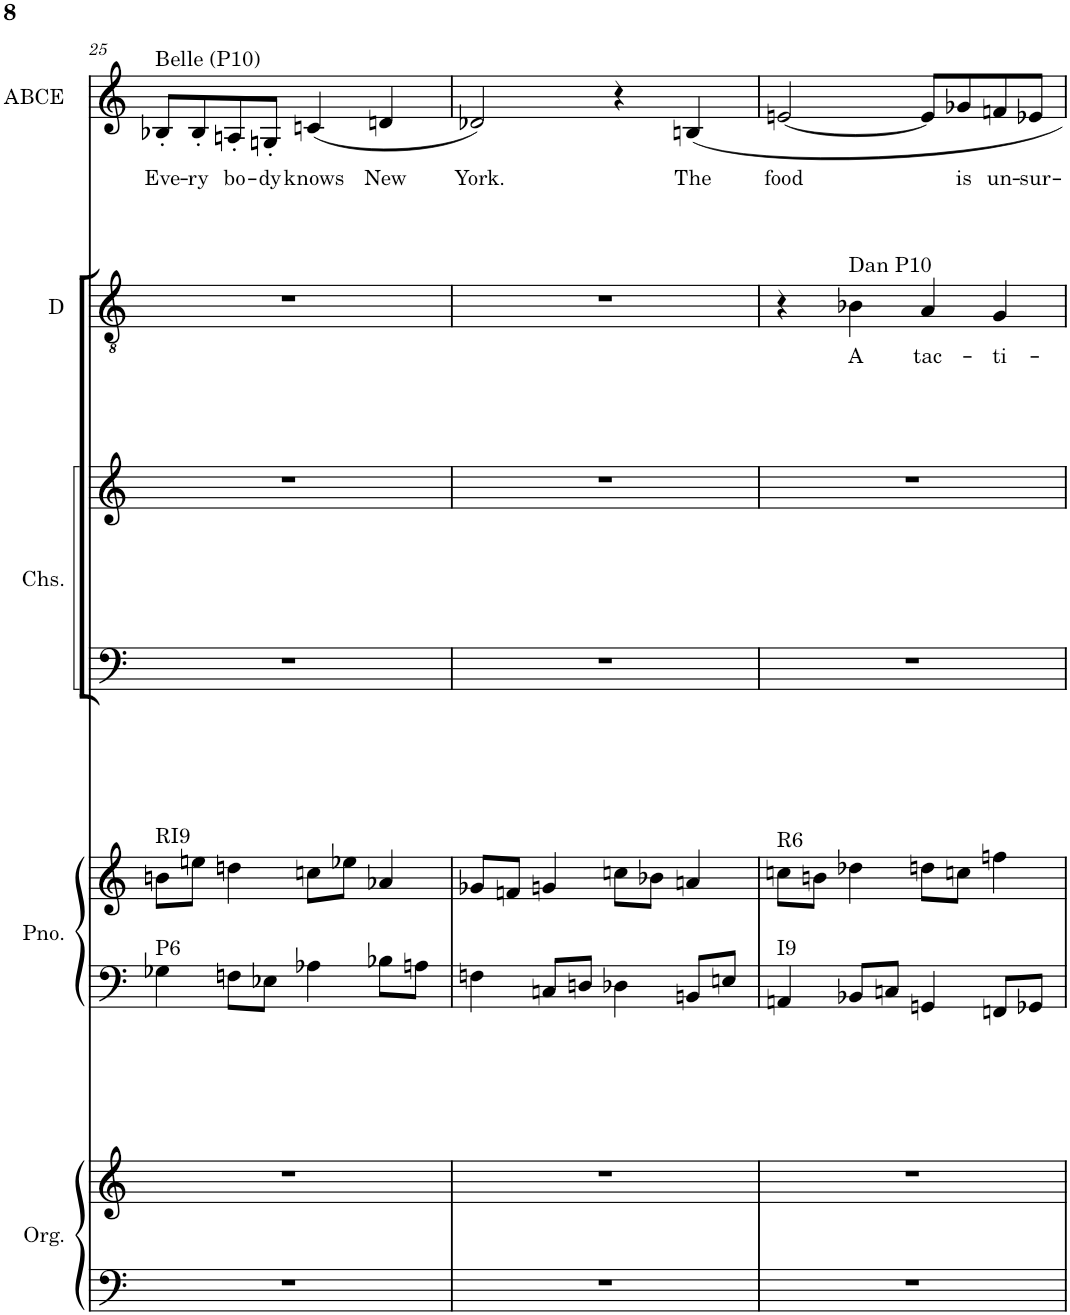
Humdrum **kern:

**kern	**kern	**kern	**kern	**kern	**kern	**kern	**text	**kern	**text
*part5	*part5	*part4	*part4	*part3	*part3	*part2	*part2	*part1	*part1
*staff8	*staff7	*staff6	*staff5	*staff4	*staff3	*staff2	*staff2	*staff1	*staff1
*I"Organ	*	*I"Piano	*	*I"Chorus	*	*I"Dan	*	*I"Allie Belle Celle Ellie	*
*I'Org.	*	*I'Pno.	*	*I'Chs.	*	*I'D	*	*I'ABCE	*
!!LO:PB:g=z
*clefF4	*clefG2	*clefF4	*clefG2	*clefF4	*clefG2	*clefGv2	*	*clefG2	*
*	*	*	*	*	*	*Trd8c14	*	*Trd1c2	*
*k[]	*k[]	*k[]	*k[]	*k[]	*k[]	*k[]	*	*k[]	*
*M4/4	*M4/4	*M4/4	*M4/4	*M4/4	*M4/4	*M4/4	*	*M4/4	*
=25	=25	=25	=25	=25	=25	=25	=25	=25	=25
!	!	!	!	!	!	!	!	!LO:TX:a:t=Belle (P10)	!
!	!	!	!LO:TX:a:t=RI9	!	!	!	!	!	!
!	!	!LO:TX:a:t=P6	!	!	!	!	!	!	!
!	!	!	!	!	!	!	!	!	!LO:LY:b
1r	1r	4G-X\	8bn\L	1r	1r	1r	.	8B-X'/L	Eve-
!	!	!	!	!	!	!	!	!	!LO:LY:b
.	.	.	8een\J	.	.	.	.	8B-'/	ry
!	!	!	!	!	!	!	!	!	!LO:LY:b
.	.	8Fn\L	4ddn\	.	.	.	.	8An'/	bo-
!	!	!	!	!	!	!	!	!	!LO:LY:b
.	.	8E-X\J	.	.	.	.	.	8Gn'/J	dy
!	!	!	!	!	!	!	!	!	!LO:LY:b
.	.	4A-X\	8ccn\L	.	.	.	.	(4cn/	knows
.	.	.	8ee-X\J	.	.	.	.	.	.
!	!	!	!	!	!	!	!	!	!LO:LY:b
.	.	8B-X\L	4a-X/	.	.	.	.	4dn/	New
.	.	8An\J	.	.	.	.	.	.	.
=26	=26	=26	=26	=26	=26	=26	=26	=26	=26
!	!	!	!	!	!	!	!	!	!LO:LY:b
1r	1r	4Fn\	8g-X/L	1r	1r	1r	.	2d-X/)	York.
.	.	.	8fn/J	.	.	.	.	.	.
.	.	8Cn/L	4gn/	.	.	.	.	.	.
.	.	8Dn/J	.	.	.	.	.	.	.
.	.	4D-X\	8ccn\L	.	.	.	.	4r	.
.	.	.	8b-X\J	.	.	.	.	.	.
!	!	!	!	!	!	!	!	!	!LO:LY:b
.	.	8BBn/L	4an/	.	.	.	.	4Bn/	The
.	.	8En/J	.	.	.	.	.	.	.
=27	=27	=27	=27	=27	=27	=27	=27	=27	=27
!	!	!	!LO:TX:a:t=R6	!	!	!	!	!	!
!	!	!LO:TX:a:t=I9	!	!	!	!	!	!	!
!	!	!	!	!	!	!	!	!	!LO:LY:b
1r	1r	4AAn/	8ccn\L	1r	1r	4r	.	[2en/	food
.	.	.	8bn\J	.	.	.	.	.	.
!	!	!	!	!	!	!LO:TX:a:t=Dan P10	!	!	!
!	!	!	!	!	!	!	!LO:LY:b	!	!
.	.	8BB-X/L	4dd-X\	.	.	4B-X\	A	.	.
.	.	8Cn/J	.	.	.	.	.	.	.
!	!	!	!	!	!	!	!LO:LY:b	!	!
.	.	4GGn/	8ddn\L	.	.	4A/	tac-	8e/L]	.
!	!	!	!	!	!	!	!	!	!LO:LY:b
.	.	.	8ccn\J	.	.	.	.	8g-X/	is
!	!	!	!	!	!	!	!LO:LY:b	!	!LO:LY:b
.	.	8FFn/L	4ffn\	.	.	4G/	-ti-	8fn/	un-
!	!	!	!	!	!	!	!	!	!LO:LY:b
.	.	8GG-X/J	.	.	.	.	.	8e-X/J	-sur-
=	=	=	=	=	=	=	=	=	=
*-	*-	*-	*-	*-	*-	*-	*-	*-	*-
